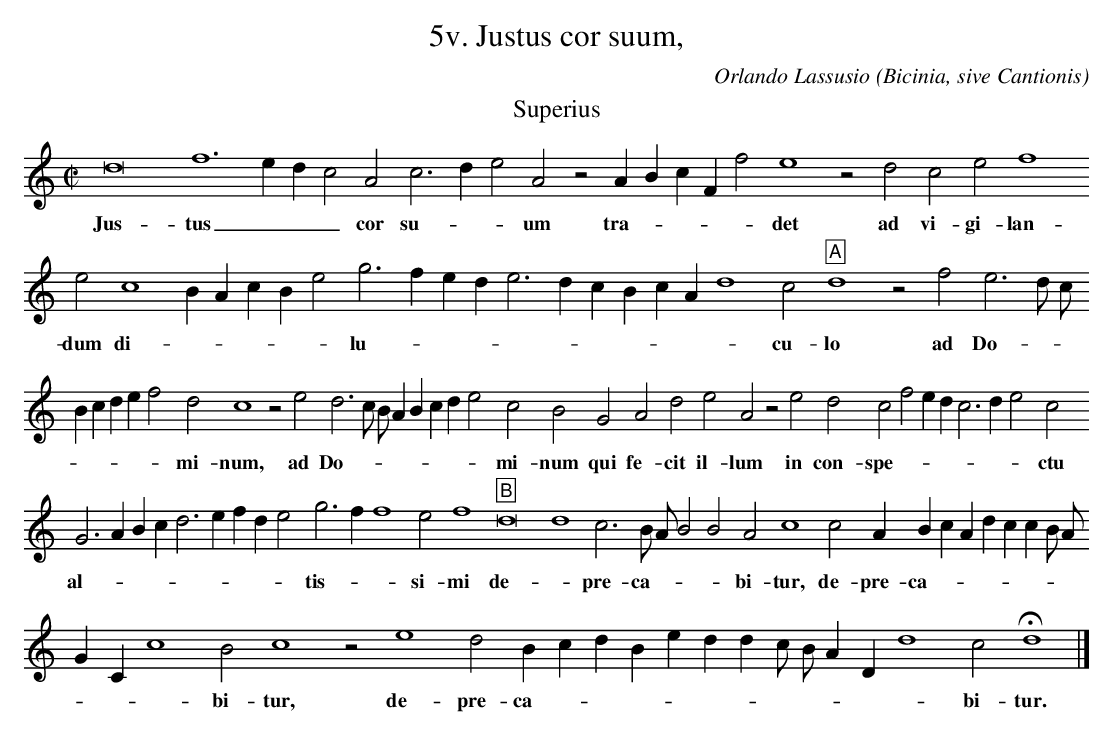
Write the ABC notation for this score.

X:1
T:5v. Justus cor suum,
C:Orlando Lassusio
O: Bicinia, sive Cantionis
M:C|
L:1/4
K:D dorian
T:Superius
d8 f6 e d c2 A2 c3 d e2 A2 z2 A B c F f2 e4 z2 d2 c2 e2 f4
w:Jus-  tus _ _ _ cor su- - - um tra- - - - - det ad vi- gi- lan-
e2 c4 B A c B e2 g3 f e d e3 d c B c A d4 c2 "A"d4 z2 f2 e3 d/ c/
w:dum di- - - - - - lu- - - - - - - - - - - cu- lo ad Do- - -
B c d e f2 d2 c4 z2 e2 d3 c/ B/ A B c d e2 c2 B2 G2 A2 d2 e2 A2 z2 e2 d2 c2 f2 e d c3 d e2 c2
w:- - - - - mi- num, ad Do- - - - - - - - mi- num qui fe- cit il- lum in con- spe- - - - - - - ctu
G3 A B c d3 e f d e2 g3 f f4 e2 f4 "B"d8 d4 c3 B/ A/ B2 B2 A2 c4 c2 A B c A d c c B/ A/
w:al- - - - - - - - - tis- - - si- mi de- * pre- ca- - - - bi- tur, de- pre- ca- - - - - - - -
G C c4 B2 c4 z2 e4 d2 B c d B e d d c/ B/ A D d4 c2 Hd4 |]
w:- - - bi- tur, de- pre- ca- - - - - - - - - - - - bi- tur. *
